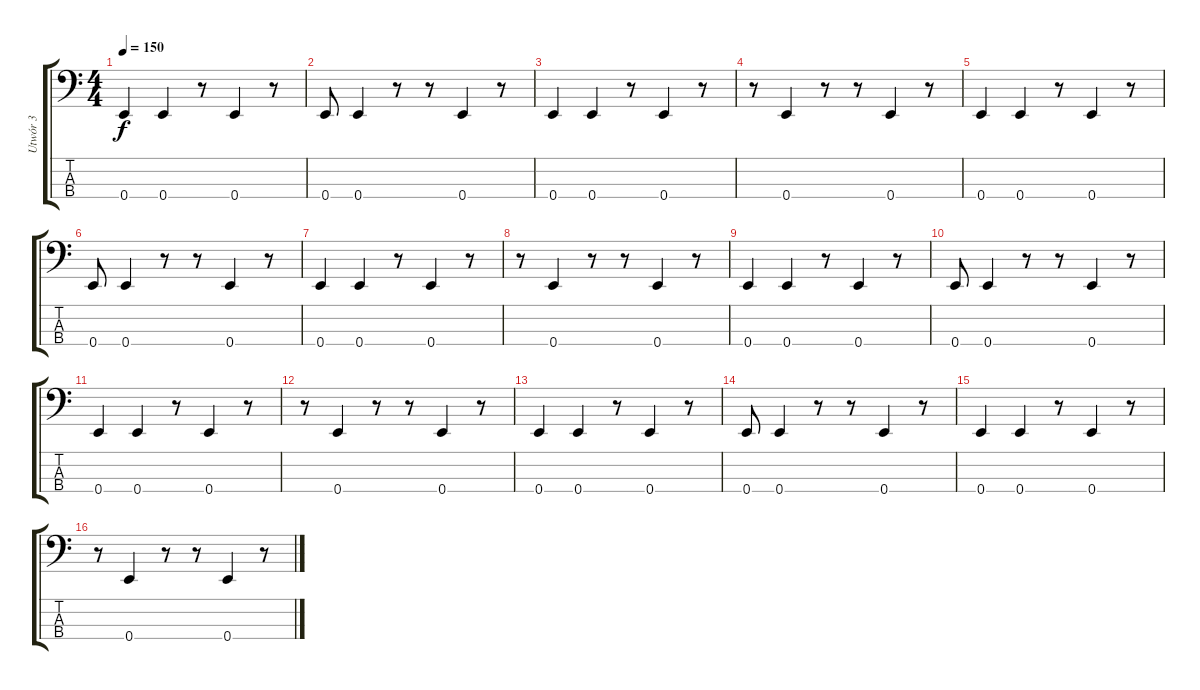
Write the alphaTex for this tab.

\track ("Utwór 3" "Utwór 3") {instrument synthbass1}
\staff {score tabs}
\tuning (G2 D2 A1 E1) {hide}
\ts (4 4)
\tempo 150
\clef f4
\ks c
0.4.4{dy f} 0.4.4 r.8 0.4.4 r.8 |
0.4.8 0.4.4 r.8 r.8 0.4.4 r.8 |
0.4.4 0.4.4 r.8 0.4.4 r.8 |
r.8 0.4.4 r.8 r.8 0.4.4 r.8 |
0.4.4 0.4.4 r.8 0.4.4 r.8 |
0.4.8 0.4.4 r.8 r.8 0.4.4 r.8 |
0.4.4 0.4.4 r.8 0.4.4 r.8 |
r.8 0.4.4 r.8 r.8 0.4.4 r.8 |
0.4.4 0.4.4 r.8 0.4.4 r.8 |
0.4.8 0.4.4 r.8 r.8 0.4.4 r.8 |
0.4.4 0.4.4 r.8 0.4.4 r.8 |
r.8 0.4.4 r.8 r.8 0.4.4 r.8 |
0.4.4 0.4.4 r.8 0.4.4 r.8 |
0.4.8 0.4.4 r.8 r.8 0.4.4 r.8 |
0.4.4 0.4.4 r.8 0.4.4 r.8 |
r.8 0.4.4 r.8 r.8 0.4.4 r.8
